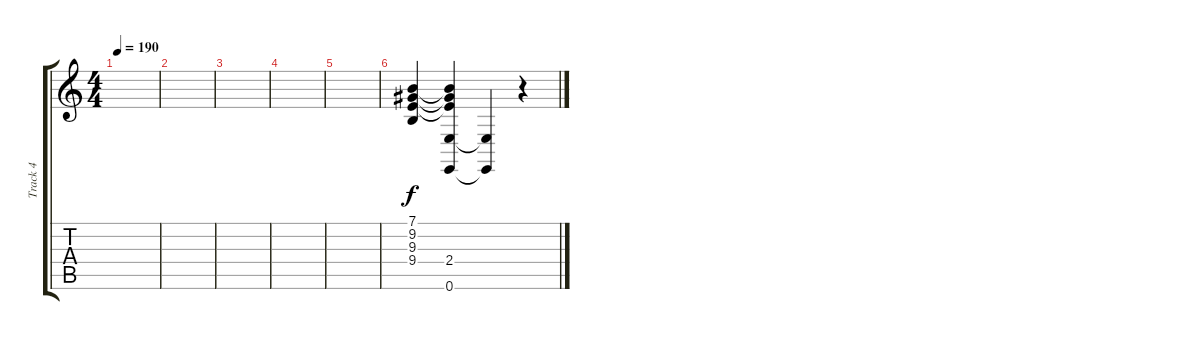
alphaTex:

\track ("Track 4" "Track 4") {instrument lead2sawtooth}
\staff {score tabs}
\tuning (E4 B3 G3 D3 A2 E2) {hide}
\ts (4 4)
\tempo 190
\clef g2
\ks c
|
|
|
|
|
(7.1 9.2 9.3 9.4).4 (7.1{t} 9.2{t} 9.3{t} 2.4 0.6).4 (2.4{t} 0.6{t}).4 r.4
